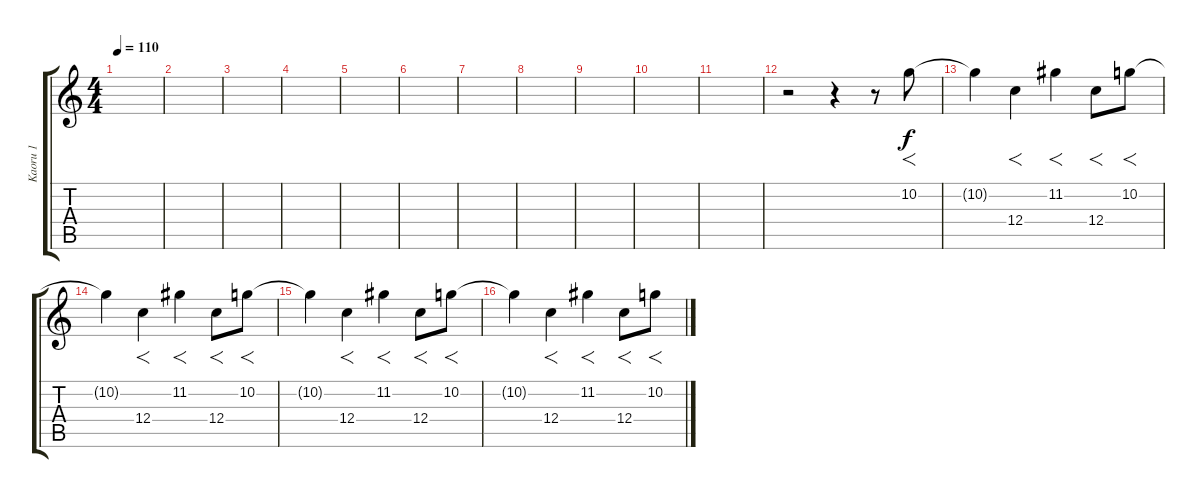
\track ("Kaoru 1" "Kaoru 1") {instrument distortionguitar}
\staff {score tabs}
\tuning (D4 A3 F3 C3 G2 D2) {hide}
\ts (4 4)
\tempo 110
\clef g2
\ks c
|
|
|
|
|
|
|
|
|
|
|
r.2{volume 9} r.4 r.8 10.2.8{f} |
10.2{t}.4 12.4.4{f} 11.2.4{f} 12.4.8{f} 10.2.8{f} |
10.2{t}.4 12.4.4{f} 11.2.4{f} 12.4.8{f} 10.2.8{f} |
10.2{t}.4 12.4.4{f} 11.2.4{f} 12.4.8{f} 10.2.8{f} |
10.2{t}.4 12.4.4{f} 11.2.4{f} 12.4.8{f} 10.2.8{f}
